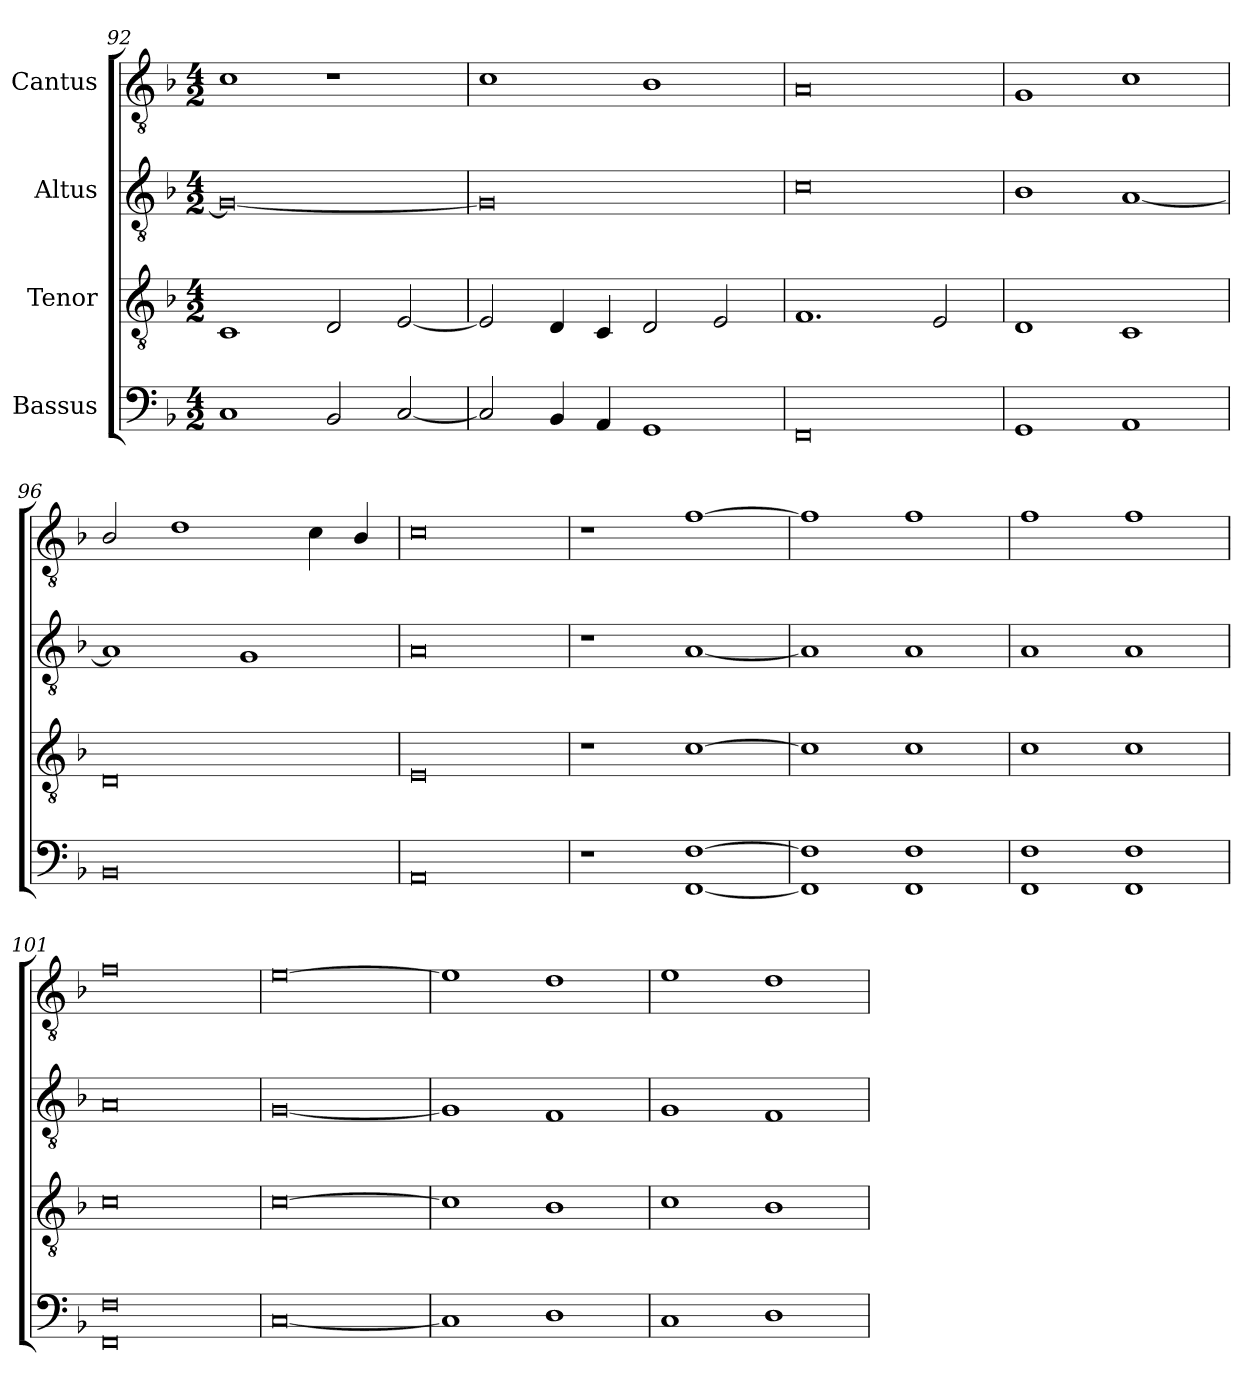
**kern	**kern	**kern	**kern
*part4	*part3	*part2	*part1
*staff4	*staff3	*staff2	*staff1
*I"Bassus	*I"Tenor	*I"Altus	*I"Cantus
*clefF4	*clefGv2	*clefGv2	*clefGv2
*k[b-]	*k[b-]	*k[b-]	*k[b-]
*M4/2	*M4/2	*M4/2	*M4/2
=92	=92	=92	=92
1C/	1C/	0G/_	1c\
2BB-/	2D/	.	1r
[2C/	[2E/	.	.
=93	=93	=93	=93
2C/]	2E/]	0G/]	1c\
4BB-/	4D/	.	.
4AA/	4C/	.	.
1GG/	2D/	.	1B-/
.	2E/	.	.
=94	=94	=94	=94
0FF/	1.F/	0c\	0A/
.	2E/	.	.
=95	=95	=95	=95
1GG/	1D/	1B-/	1G/
1AA/	1C/	[1A/	1c\
=96	=96	=96	=96
0BB-/	0D/	1A/]	2B-/
.	.	.	1d\
.	.	1G/	.
.	.	.	4c\
.	.	.	4B-/
=97	=97	=97	=97
0AA/	0E/	0A/	0c\
=98	=98	=98	=98
1r	1r	1r	1r
[1FF/ [1F/	[1c\	[1A/	[1f\
=99	=99	=99	=99
1FF]/ 1F]/	1c\]	1A/]	1f\]
1FF/ 1F/	1c\	1A/	1f\
=100	=100	=100	=100
1FF/ 1F/	1c\	1A/	1f\
1FF/ 1F/	1c\	1A/	1f\
=101	=101	=101	=101
0FF/ 0F/	0c\	0A/	0f\
=102	=102	=102	=102
[0C/	[0c\	[0G/	[0e\
=103	=103	=103	=103
1C/]	1c\]	1G/]	1e\]
1D/	1B-/	1F/	1d\
=104	=104	=104	=104
1C/	1c\	1G/	1e\
1D/	1B-/	1F/	1d\
=	=	=	=
*-	*-	*-	*-
